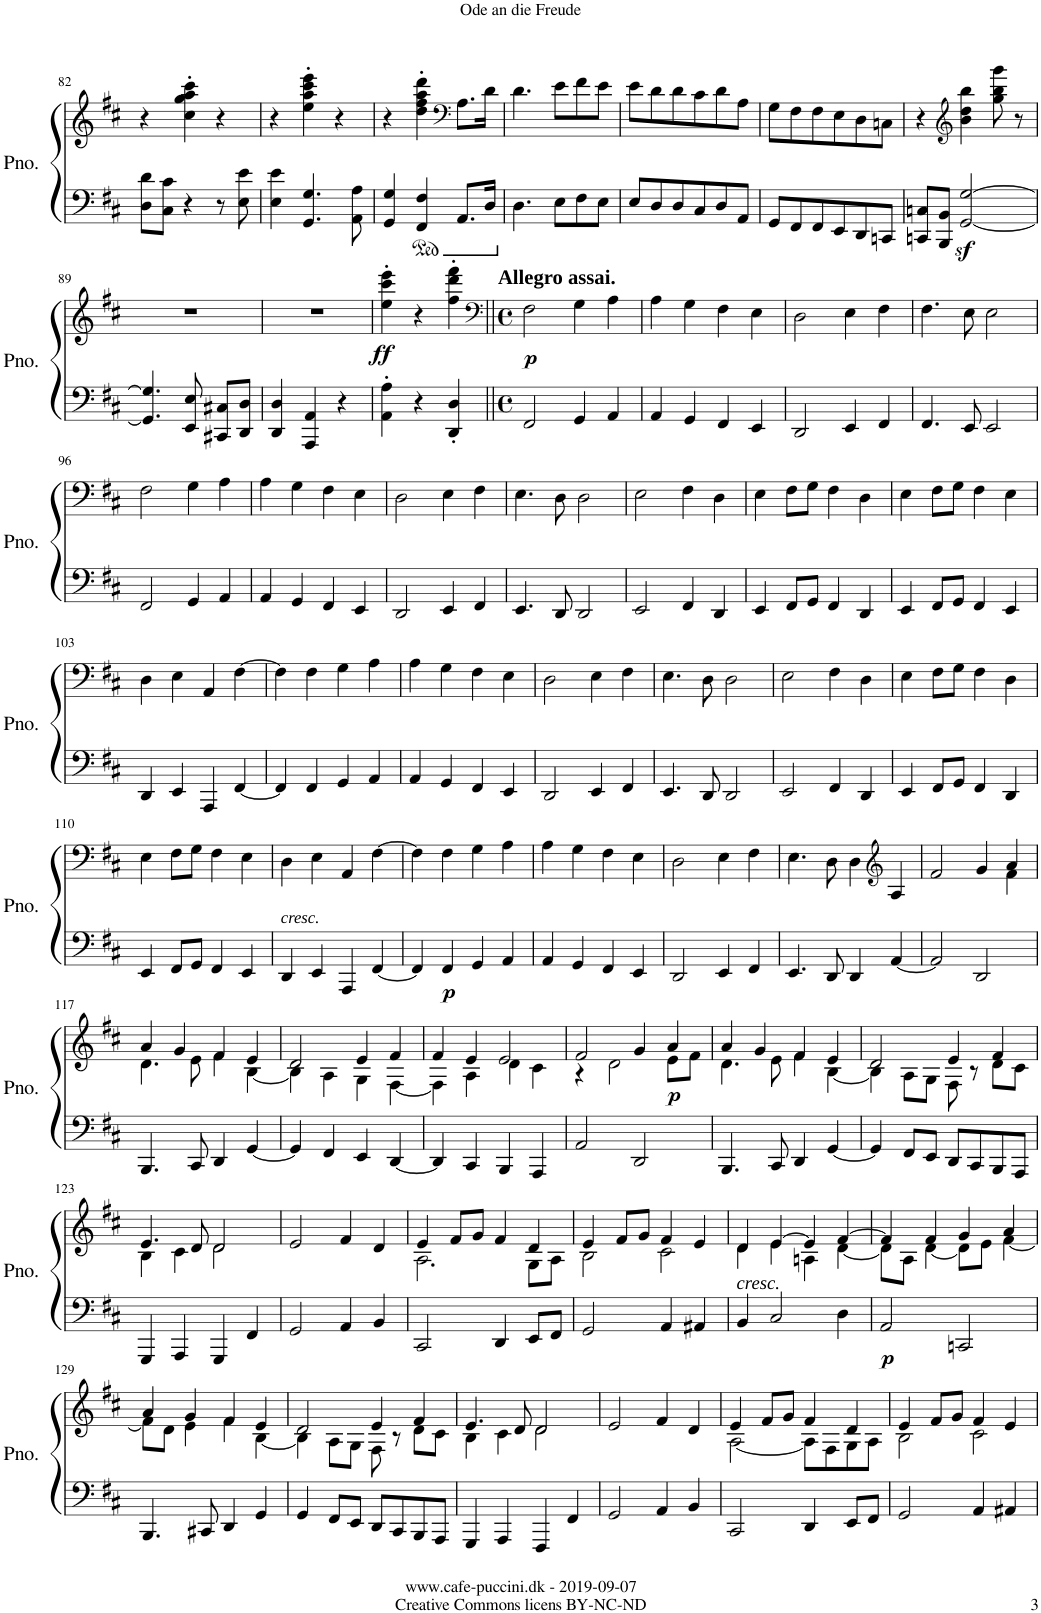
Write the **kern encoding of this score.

**kern	**kern	**dynam
*part1	*part1	*part1
*staff2	*staff1	*staff1/2
*I"Piano	*	*
*I'Pno.	*	*
!!LO:PB:g=z
*clefF4	*clefG2	*
*k[f#c#]	*k[f#c#]	*
*M3/4	*M3/4	*
=82	=82	=82
8D\ 8d\L	4r	.
8C#\ 8c#\J	.	.
4r	4cc#\' 4gg\' 4aa\' 4ccc#\'	.
8r	4r	.
8E\ 8e\	.	.
=83	=83	=83
4E\ 4e\	4r	.
4.GG/ 4.G/	4ee\' 4aa\' 4ccc#\' 4eee\'	.
.	4r	.
8AA\ 8A\	.	.
=84	=84	=84
4GG/ 4G/	4r	.
4FF#/ 4F#/	4dd\' 4ff#\' 4aa\' 4ddd\'	.
*	*clefF4	*
8.AA/L	8.A\L	.
16D/Jk	16d\Jk	.
=85	=85	=85
4.D\	4.d\	.
8E\L	8e\L	.
8F#\	8f#\	.
8E\J	8e\J	.
=86	=86	=86
8E/L	8e\L	.
8D/	8d\	.
8D/	8d\	.
8C#/	8c#\	.
8D/	8d\	.
8AA/J	8A\J	.
=87	=87	=87
8GG/L	8G\L	.
8FF#/	8F#\	.
8FF#/	8F#\	.
8EE/	8E\	.
8DD/	8D\	.
8CCn/J	8Cn\J	.
=88	=88	=88
8CCn/ 8Cn/L	4r	.
8BBB/ 8BB/J	.	.
*	*clefG2	*
[2GG/z< [2G/z<	4b\ 4dd\ 4bb\	.
.	8gg\ 8bb\ 8ggg\	.
.	8r	.
!!LO:LB:g=z
=89	=89	=89
4.GG/] 4.G/]	2.r	.
8EE/ 8E/	.	.
8CC#X/ 8C#X/L	.	.
8DD/ 8D/J	.	.
=90	=90	=90
4DD/ 4D/	2.r	.
4AAA/ 4AA/	.	.
4r	.	.
=91	=91	=91
!	!	!LO:DY:b
4AA\' 4A\'	4ee\' 4ccc#\' 4eee\'	ff
4r	4r	.
4DD/' 4D/'	4ff#\' 4ddd\' 4fff#\'	.
=92||	=92||	=92||
*	*clefF4	*
*M4/4	*M4/4	*
*met(c)	*met(c)	*
!	!	!LO:DY:b
2FF#/	2F#\	p
4GG/	4G\	.
4AA/	4A\	.
=93	=93	=93
4AA/	4A\	.
4GG/	4G\	.
4FF#/	4F#\	.
4EE/	4E\	.
=94	=94	=94
2DD/	2D\	.
4EE/	4E\	.
4FF#/	4F#\	.
=95	=95	=95
4.FF#/	4.F#\	.
8EE/	8E\	.
2EE/	2E\	.
!!LO:LB:g=z
=96	=96	=96
2FF#/	2F#\	.
4GG/	4G\	.
4AA/	4A\	.
=97	=97	=97
4AA/	4A\	.
4GG/	4G\	.
4FF#/	4F#\	.
4EE/	4E\	.
=98	=98	=98
2DD/	2D\	.
4EE/	4E\	.
4FF#/	4F#\	.
=99	=99	=99
4.EE/	4.E\	.
8DD/	8D\	.
2DD/	2D\	.
=100	=100	=100
2EE/	2E\	.
4FF#/	4F#\	.
4DD/	4D\	.
=101	=101	=101
4EE/	4E\	.
8FF#/L	8F#\L	.
8GG/J	8G\J	.
4FF#/	4F#\	.
4DD/	4D\	.
=102	=102	=102
4EE/	4E\	.
8FF#/L	8F#\L	.
8GG/J	8G\J	.
4FF#/	4F#\	.
4EE/	4E\	.
!!LO:LB:g=z
=103	=103	=103
4DD/	4D\	.
4EE/	4E\	.
4AAA/	4AA/	.
[4FF#/	[4F#\	.
=104	=104	=104
4FF#/]	4F#\]	.
4FF#/	4F#\	.
4GG/	4G\	.
4AA/	4A\	.
=105	=105	=105
4AA/	4A\	.
4GG/	4G\	.
4FF#/	4F#\	.
4EE/	4E\	.
=106	=106	=106
2DD/	2D\	.
4EE/	4E\	.
4FF#/	4F#\	.
=107	=107	=107
4.EE/	4.E\	.
8DD/	8D\	.
2DD/	2D\	.
=108	=108	=108
2EE/	2E\	.
4FF#/	4F#\	.
4DD/	4D\	.
=109	=109	=109
4EE/	4E\	.
8FF#/L	8F#\L	.
8GG/J	8G\J	.
4FF#/	4F#\	.
4DD/	4D\	.
!!LO:LB:g=z
=110	=110	=110
4EE/	4E\	.
8FF#/L	8F#\L	.
8GG/J	8G\J	.
4FF#/	4F#\	.
4EE/	4E\	.
=111	=111	=111
!LO:TX:a:i:t=cresc.	!	!
4DD/	4D\	.
4EE/	4E\	.
4AAA/	4AA/	.
[4FF#/	[4F#\	.
=112	=112	=112
4FF#/]	4F#\]	.
!	!	!LO:DY:b=2
4FF#/	4F#\	p
4GG/	4G\	.
4AA/	4A\	.
=113	=113	=113
4AA/	4A\	.
4GG/	4G\	.
4FF#/	4F#\	.
4EE/	4E\	.
=114	=114	=114
2DD/	2D\	.
4EE/	4E\	.
4FF#/	4F#\	.
=115	=115	=115
4.EE/	4.E\	.
8DD/	8D\	.
4DD/	4D\	.
*	*clefG2	*
[4AA/	4A/	.
=116	=116	=116
*	*^	*
2AA/]	2f#/	2ryy	.
2DD/	4g/	4ryy	.
.	4a/	4f#\	.
!!LO:LB:g=z	!!
=117	=117	=117	=117
4.BBB/	4a/	4.d\	.
.	4g/	.	.
8CC#/	.	8e\	.
4DD/	4f#/	4f#\	.
[4GG/	4e/	[4B\	.
=118	=118	=118	=118
4GG/]	2d/	4B\]	.
4FF#/	.	4A\	.
4EE/	4e/	4G\	.
[4DD/	4f#/	[4F#\	.
=119	=119	=119	=119
4DD/]	4f#/	4F#\]	.
4CC#/	4e/	4A\	.
4BBB/	2e/	4d\	.
4AAA/	.	4c#\	.
=120	=120	=120	=120
2AA/	2f#/	4r	.
.	.	2d\	.
2DD/	4g/	.	.
!	!	!	!LO:DY:b
.	4a/	8e\L	p
.	.	8f#\J	.
=121	=121	=121	=121
4.BBB/	4a/	4.d\	.
.	4g/	.	.
8CC#/	.	8e\	.
4DD/	4f#/	4f#\	.
[4GG/	4e/	[4B\	.
=122	=122	=122	=122
4GG/]	2d/	4B\]	.
8FF#/L	.	8A\L	.
8EE/J	.	8G\J	.
8DD/L	4e/	8F#\	.
8CC#/	.	8r	.
8BBB/	4f#/	8d\L	.
8AAA/J	.	8c#\J	.
!!LO:LB:g=z	!!
=123	=123	=123	=123
4GGG/	4.e/	4B\	.
4AAA/	.	4c#\	.
.	8d/	.	.
4GGG/	2d/	2d\	.
4FF#/	.	.	.
*	*v	*v	*
=124	=124	=124
2GG/	2e/	.
4AA/	4f#/	.
4BB/	4d/	.
=125	=125	=125
*	*^	*
2CC#/	4e/	2.A\	.
.	8f#/L	.	.
.	8g/J	.	.
4DD/	4f#/	.	.
8EE/L	4d/	8G\L	.
8FF#/J	.	8A\J	.
=126	=126	=126	=126
2GG/	4e/	2B\	.
.	8f#/L	.	.
.	8g/J	.	.
4AA/	4f#/	2c#\	.
4AA#X/	4e/	.	.
=127	=127	=127	=127
!LO:TX:a:i:t=cresc.	!	!	!
4BB/	4d/	4d\	.
2C#/	[4e/	4e\	.
.	4e/]	4An\	.
4D\	[4f#/	[4d\	.
=128	=128	=128	=128
!	!	!	!LO:DY:b=2
2AA/	4f#/]	8d\L]	p
.	.	8A\J	.
.	4f#/	[4d\	.
2CCn/	4g/	8d\L]	.
.	.	8e\J	.
.	4a/	[4f#\	.
!!LO:LB:g=z	!!
=129	=129	=129	=129
4.BBB/	4a/	8f#\L]	.
.	.	8d\J	.
.	4g/	4e\	.
8CC#X/	.	.	.
4DD/	4f#/	4f#\	.
4GG/	4e/	[4B\	.
=130	=130	=130	=130
4GG/	2d/	4B\]	.
8FF#/L	.	8A\L	.
8EE/J	.	8G\J	.
8DD/L	4e/	8F#\	.
8CC#/	.	8r	.
8BBB/	4f#/	8d\L	.
8AAA/J	.	8c#\J	.
=131	=131	=131	=131
4GGG/	4.e/	4B\	.
4AAA/	.	4c#\	.
.	8d/	.	.
4FFF#/	2d/	2d\	.
4FF#/	.	.	.
*	*v	*v	*
=132	=132	=132
2GG/	2e/	.
4AA/	4f#/	.
4BB/	4d/	.
=133	=133	=133
*	*^	*
2CC#/	4e/	[2A\	.
.	8f#/L	.	.
.	8g/J	.	.
4DD/	4f#/	8A\L]	.
.	.	8F#\	.
8EE/L	4d/	8G\	.
8FF#/J	.	8A\J	.
=134	=134	=134	=134
2GG/	4e/	2B\	.
.	8f#/L	.	.
.	8g/J	.	.
4AA/	4f#/	2c#\	.
4AA#X/	4e/	.	.
*	*v	*v	*
=	=	=
*-	*-	*-
